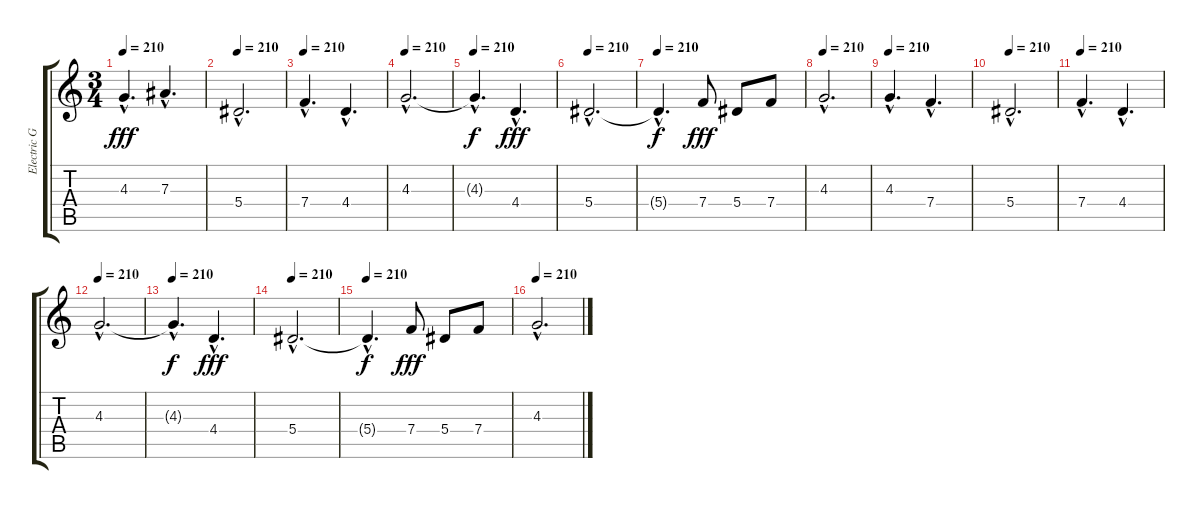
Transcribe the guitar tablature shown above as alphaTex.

\track ("Electric Guitar 1" "Electric G") {instrument distortionguitar}
\staff {score tabs}
\tuning (C4 G3 Eb3 Bb2 F2 C2) {hide}
\ts (3 4)
\tempo 210
\clef g2
\ks c
4.3{hac}.4{d dy fff} 7.3{hac}.4{d} |
\tempo 210
5.4{hac}.2{d} |
\tempo 210
7.4{hac}.4{d} 4.4{hac}.4{d} |
\tempo 210
4.3{hac}.2{d} |
\tempo 210
4.3{hac t}.4{d dy f} 4.4{hac}.4{d dy fff} |
\tempo 210
5.4{hac}.2{d} |
\tempo 210
5.4{hac t}.4{d dy f} 7.4.8{dy fff} 5.4.8 7.4.8 |
\tempo 210
4.3{hac}.2{d} |
\tempo 210
4.3{hac}.4{d} 7.4{hac}.4{d} |
\tempo 210
5.4{hac}.2{d} |
\tempo 210
7.4{hac}.4{d} 4.4{hac}.4{d} |
\tempo 210
4.3{hac}.2{d} |
\tempo 210
4.3{hac t}.4{d dy f} 4.4{hac}.4{d dy fff} |
\tempo 210
5.4{hac}.2{d} |
\tempo 210
5.4{hac t}.4{d dy f} 7.4.8{dy fff} 5.4.8 7.4.8 |
\tempo 210
4.3{hac}.2{d}
